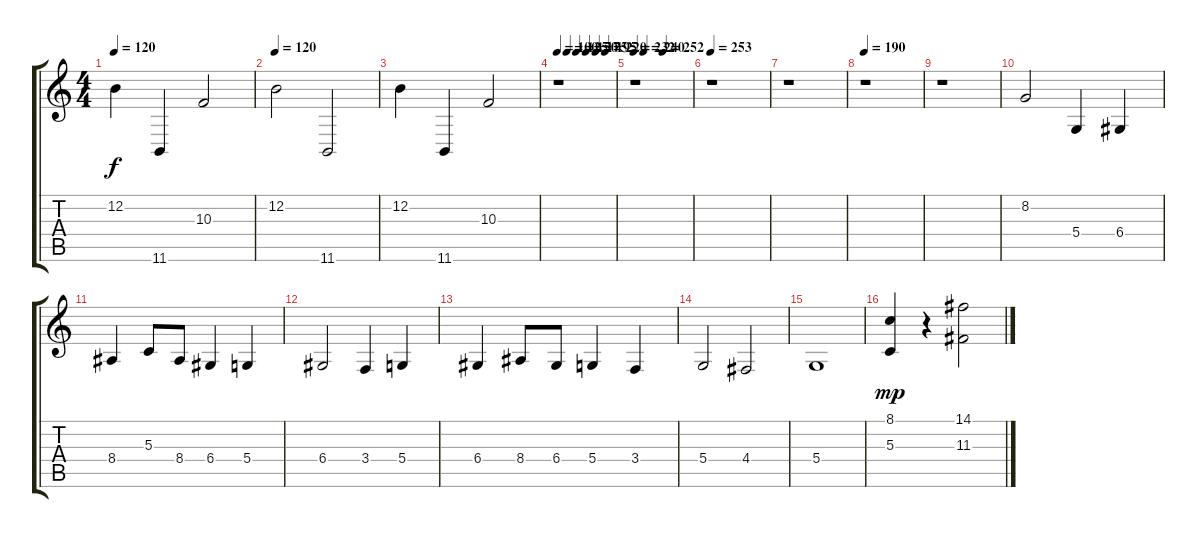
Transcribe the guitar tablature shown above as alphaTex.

\track "" {instrument churchorgan}
\staff {score tabs}
\tuning (E4 B3 G3 D3 A2 C2) {hide}
\ts (4 4)
\tempo 120
\clef g2
\ks c
12.2.4{dy f} 11.6.4 10.3.2 |
\tempo 120
12.2.2 11.6.2 |
12.2.4 11.6.4 10.3.2 |
\tempo 100
\tempo (125 0.16666666666666666)
\tempo (150 0.3333333333333333)
\tempo (175 0.5)
\tempo (195 0.6666666666666666)
\tempo (220 0.8333333333333334)
r.1 |
\tempo 232
\tempo (240 0.16666666666666666)
\tempo (252 0.5)
r.1 |
\tempo 253
r.1 |
r.1 |
\tempo 190
r.1 |
r.1 |
8.2.2 5.4.4 6.4.4 |
8.4.4 5.3.8 8.4.8 6.4.4 5.4.4 |
6.4.2 3.4.4 5.4.4 |
6.4.4 8.4.8 6.4.8 5.4.4 3.4.4 |
5.4.2 4.4.2 |
5.4.1 |
(8.1 5.3).4{dy mp} r.4 (14.1 11.3).2
